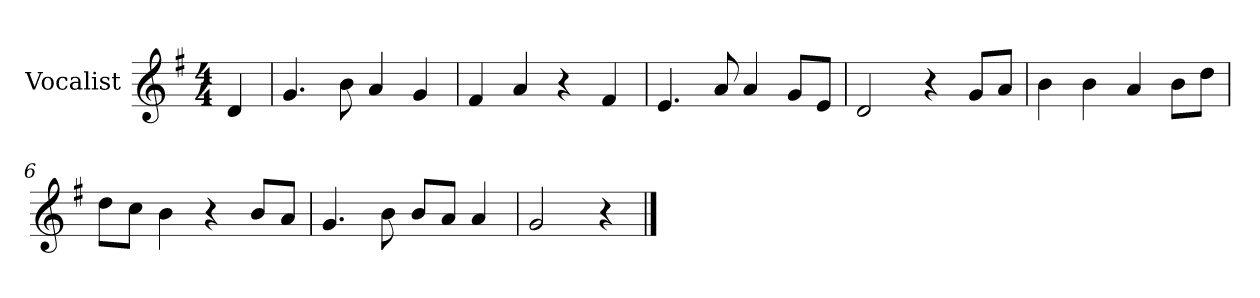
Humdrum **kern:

**kern
*part1
*staff1
*I"Vocalist
*k[f#]
*G:
*M4/4
=
4d
=1
4.g
8b
4a
4g
=2
4f#
4a
4r
4f#
=3
4.e
8a
4a
8gL
8eJ
=4
2d
4r
8gL
8aJ
=5
4b
4b
4a
8bL
8ddJ
=6
8ddL
8ccJ
4b
4r
8bL
8aJ
=7
4.g
8b
8bL
8aJ
4a
=8
2g
4r
==
*-
